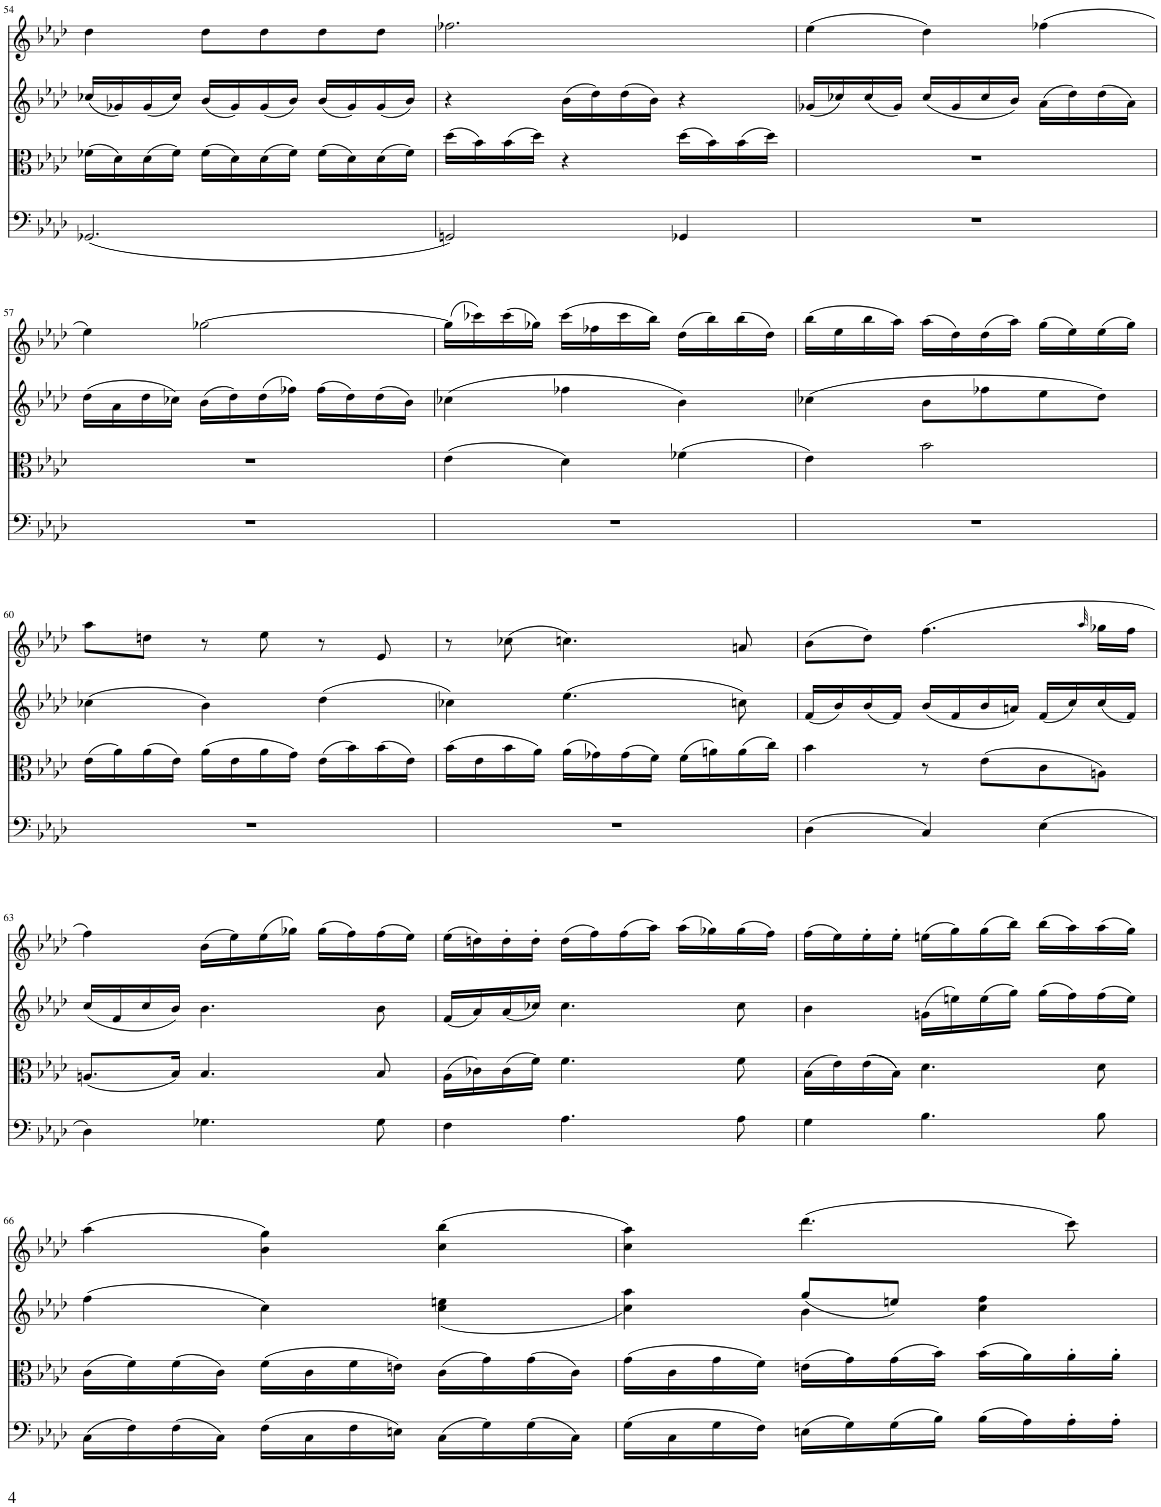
**kern	**kern	**kern	**kern
*part4	*part3	*part2	*part1
*staff4	*staff3	*staff2	*staff1
*I"Piano	*I"Piano	*I"Piano	*I"Piano
*I'Pno	*I'Pno	*I'Pno	*I'Pno
!!LO:PB:g=z
*clefF4	*clefC3	*clefG2	*clefG2
*k[b-e-a-d-]	*k[b-e-a-d-]	*k[b-e-a-d-]	*k[b-e-a-d-]
*M3/4	*M3/4	*M3/4	*M3/4
=54	=54	=54	=54
(2.GG-X/	(16f-X\LL	(16cc-X/LL	4dd-\
.	16d-\)	16g-X/)	.
.	(16d-\	(16g-/	.
.	16f-\JJ)	16cc-/JJ)	.
.	(16f-\LL	(16b-/LL	8dd-\L
.	16d-\)	16g-/)	.
.	(16d-\	(16g-/	8dd-\
.	16f-\JJ)	16b-/JJ)	.
.	(16f-\LL	(16b-/LL	8dd-\
.	16d-\)	16g-/)	.
.	(16d-\	(16g-/	8dd-\J
.	16f-\JJ)	16b-/JJ)	.
=55	=55	=55	=55
2GGn/)	(16dd-\LL	4r	2.ff-X\
.	16b-\)	.	.
.	(16b-\	.	.
.	16dd-\JJ)	.	.
.	4r	(16b-\LL	.
.	.	16dd-\)	.
.	.	(16dd-\	.
.	.	16b-\JJ)	.
4GG-X/	(16dd-\LL	4r	.
.	16b-\)	.	.
.	(16b-\	.	.
.	16dd-\JJ)	.	.
=56	=56	=56	=56
2.r	2.r	(16g-X/LL	(4ee-\
.	.	16cc-X/)	.
.	.	(16cc-/	.
.	.	16g-/JJ)	.
.	.	(16cc-/LL	4dd-\)
.	.	16g-/	.
.	.	16cc-/	.
.	.	16b-/JJ)	.
.	.	(16a-\LL	(4ff-X\
.	.	16dd-\)	.
.	.	(16dd-\	.
.	.	16a-\JJ)	.
!!LO:LB:g=z
=57	=57	=57	=57
2.r	2.r	(16dd-\LL	4ee-\)
.	.	16a-\	.
.	.	16dd-\	.
.	.	16cc-X\JJ)	.
.	.	(16b-\LL	[2gg-X\
.	.	16dd-\)	.
.	.	(16dd-\	.
.	.	16ff-X\JJ)	.
.	.	(16ff-\LL	.
.	.	16dd-\)	.
.	.	(16dd-\	.
.	.	16b-\JJ)	.
=58	=58	=58	=58
2.r	(4e-\	(4cc-X\	(16gg-\LL]
.	.	.	16ccc-X\)
.	.	.	(16ccc-\
.	.	.	16gg-X\JJ)
.	4d-\)	4ff-X\	(16ccc-\LL
.	.	.	16ff-X\
.	.	.	16ccc-\
.	.	.	16bb-\JJ)
.	(4f-X\	4b-\)	(16dd-\LL
.	.	.	16bb-\)
.	.	.	(16bb-\
.	.	.	16dd-\JJ)
=59	=59	=59	=59
2.r	4e-\)	(4cc-X\	(16bb-\LL
.	.	.	16ee-\
.	.	.	16bb-\
.	.	.	16aa-\JJ)
.	2b-\	8b-\L	(16aa-\LL
.	.	.	16dd-\)
.	.	8ff-X\	(16dd-\
.	.	.	16aa-\JJ)
.	.	8ee-\	(16gg\LL
.	.	.	16ee-\)
.	.	8dd-\J)	(16ee-\
.	.	.	16gg\JJ)
!!LO:LB:g=z
=60	=60	=60	=60
2.r	(16e-\LL	(4cc-X\	8aa-\L
.	16a-\)	.	.
.	(16a-\	.	8ddn\J
.	16e-\JJ)	.	.
.	(16a-\LL	4b-\)	8r
.	16e-\	.	.
.	16a-\	.	8ee-\
.	16g\JJ)	.	.
.	(16e-\LL	(4dd-\	8r
.	16b-\)	.	.
.	(16b-\	.	8e-/
.	16e-\JJ)	.	.
=61	=61	=61	=61
2.r	(16b-\LL	4cc-X\)	8r
.	16e-\	.	.
.	16b-\	.	(8cc-X\
.	16a-\JJ)	.	.
.	(16a-\LL	(4.ee-\	4.ccn\)
.	16g-X\)	.	.
.	(16g-\	.	.
.	16f\JJ)	.	.
.	(16f\LL	.	.
.	16an\)	.	.
.	(16a\	8ccn\)	8an/
.	16cc\JJ)	.	.
=62	=62	=62	=62
(4D-\	4b-\	(16f/LL	(8b-\L
.	.	16b-/)	.
.	.	(16b-/	8dd-\J)
.	.	16f/JJ)	.
4C/)	8r	(16b-/LL	(4.ff\
.	.	16f/	.
.	(8e-\L	16b-/	.
.	.	16an/JJ)	.
(4E-\	8c\	(16f/LL	.
.	.	16cc/)	.
.	.	.	32qaa-/
.	8An\J)	(16cc/	16gg-X\LL
.	.	16f/JJ)	16ff\JJ
!!LO:LB:g=z
=63	=63	=63	=63
4D-\)	(8.An/L	(16cc/LL	4ff\)
.	.	16f/	.
.	.	16cc/	.
.	16B-/Jk)	16b-/JJ)	.
4.G-X\	4.B-/	4.b-\	(16b-\LL
.	.	.	16ee-\)
.	.	.	(16ee-\
.	.	.	16gg-X\JJ)
.	.	.	(16gg-\LL
.	.	.	16ff\)
8G-\	8B-/	8b-\	(16ff\
.	.	.	16ee-\JJ)
=64	=64	=64	=64
4F\	(16A-\LL	(16f/LL	(16ee-\LL
.	16c-X\)	16a-/)	16ddn\)
.	(16c-\	(16a-/	16dd'\
.	16f\JJ)	16cc-X/JJ)	16dd'\JJ
4.A-\	4.f\	4.cc-\	(16dd\LL
.	.	.	16ff\)
.	.	.	(16ff\
.	.	.	16aa-\JJ)
.	.	.	(16aa-\LL
.	.	.	16gg-X\)
8A-\	8f\	8cc-\	(16gg-\
.	.	.	16ff\JJ)
=65	=65	=65	=65
4G\	(16B-\LL	4b-\	(16ff\LL
.	16e-\)	.	16ee-\)
.	((16e-\	.	16ee-'\
.	16B-\JJ))	.	16ee-'\JJ
4.B-\	4.d-\	(16gn\LL	(16een\LL
.	.	16een\)	16gg\)
.	.	(16ee\	(16gg\
.	.	16gg\JJ)	16bb-\JJ)
.	.	(16gg\LL	(16bb-\LL
.	.	16ff\)	16aa-\)
8B-\	8d-\	(16ff\	(16aa-\
.	.	16ee\JJ)	16gg\JJ)
!!LO:LB:g=z
=66	=66	=66	=66
(16C\LL	(16c\LL	(4ff\	(4aa-\
16F\)	16f\)	.	.
(16F\	(16f\	.	.
16C\JJ)	16c\JJ)	.	.
(16F\LL	(16f\LL	4cc\)	4b-\ 4gg\)
16C\	16c\	.	.
16F\	16f\	.	.
16En\JJ)	16en\JJ)	.	.
(16C\LL	(16c\LL	(4cc\ 4een\	(4cc\ 4bb-\
16G\)	16g\)	.	.
(16G\	(16g\	.	.
16C\JJ)	16c\JJ)	.	.
=67	=67	=67	=67
*	*	*^	*
(16G\LL	(16g\LL	4cc\	4aa-\)	4cc\ 4aa-\)
16C\	16c\	.	.	.
16G\	16g\	.	.	.
16F\JJ)	16f\JJ)	.	.	.
(16En\LL	(16en\LL	4b-\	(8gg/L	(4.ddd-\
16G\)	16g\)	.	.	.
(16G\	(16g\	.	8een/J)	.
16B-\JJ)	16b-\JJ)	.	.	.
(16B-\LL	(16b-\LL	4cc\	4ff\	.
16A-\)	16a-\)	.	.	.
16A-'\	16a-'\	.	.	8ccc\)
16A-'\JJ	16a-'\JJ	.	.	.
*	*	*v	*v	*
=	=	=	=
*-	*-	*-	*-
